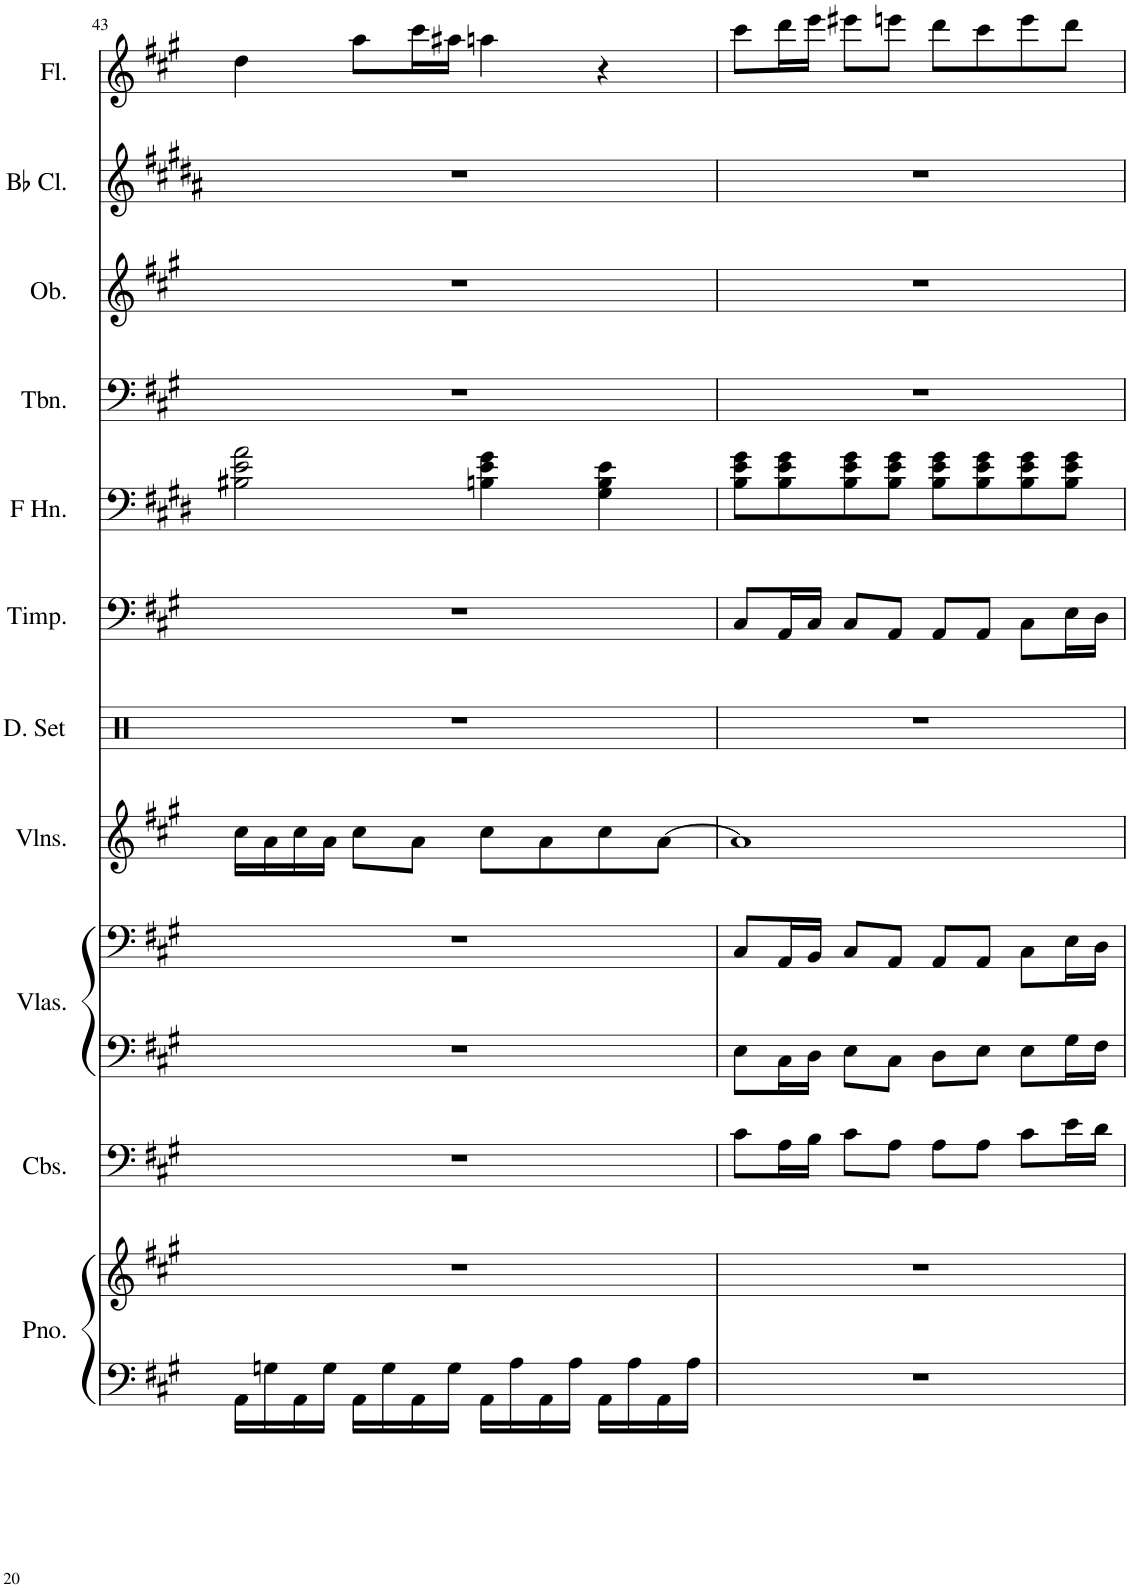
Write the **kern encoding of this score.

**kern	**kern	**kern	**kern	**kern	**kern	**kern	**kern	**kern	**kern	**kern	**kern	**kern
*part11	*part11	*part10	*part9	*part9	*part8	*part7	*part6	*part5	*part4	*part3	*part2	*part1
*staff13	*staff12	*staff11	*staff10	*staff9	*staff8	*staff7	*staff6	*staff5	*staff4	*staff3	*staff2	*staff1
*I"Pf.	*	*I"Contrabasses	*I"Violas	*	*I"Violins	*I"Drumset	*I"Timpani	*I"Horn in F	*I"Trombone	*I"Oboe	*I"Bb Clarinet	*I"Flute
*	*	*I'Cbs.	*I'Vlas.	*	*I'Vlns.	*I'D. Set	*I'Timp.	*	*I'Tbn.	*I'Ob.	*I'Bb Cl.	*I'Fl.
!!LO:PB:g=z
*clefF4	*clefG2	*clefF4	*clefF4	*clefF4	*clefG2	*clefX	*clefF4	*clefF4	*clefF4	*clefG2	*clefG2	*clefG2
*	*	*Trd7c12	*	*	*	*	*	*Trd4c7	*	*	*Trd1c2	*
*k[f#c#g#]	*k[f#c#g#]	*k[f#c#g#]	*k[f#c#g#]	*k[f#c#g#]	*k[f#c#g#]	*k[]	*k[f#c#g#]	*k[f#c#g#d#]	*k[f#c#g#]	*k[f#c#g#]	*k[f#c#g#d#a#]	*k[f#c#g#]
*M4/4	*M4/4	*M4/4	*M4/4	*M4/4	*M4/4	*M4/4	*M4/4	*M4/4	*M4/4	*M4/4	*M4/4	*M4/4
=43	=43	=43	=43	=43	=43	=43	=43	=43	=43	=43	=43	=43
16AA\LL	1r	1r	1r	1r	16cc#\LL	1r	1r	2B#X\ 2e\ 2a\	1r	1r	1r	4dd\
16Gn\	.	.	.	.	16a\	.	.	.	.	.	.	.
16AA\	.	.	.	.	16cc#\	.	.	.	.	.	.	.
16G\JJ	.	.	.	.	16a\JJ	.	.	.	.	.	.	.
16AA\LL	.	.	.	.	8cc#\L	.	.	.	.	.	.	8aa\L
16G\	.	.	.	.	.	.	.	.	.	.	.	.
16AA\	.	.	.	.	8a\J	.	.	.	.	.	.	16ccc#\L
16G\JJ	.	.	.	.	.	.	.	.	.	.	.	16aa#X\JJ
16AA\LL	.	.	.	.	8cc#\L	.	.	4Bn\ 4e\ 4g#\	.	.	.	4aan\
16A\	.	.	.	.	.	.	.	.	.	.	.	.
16AA\	.	.	.	.	8a\	.	.	.	.	.	.	.
16A\JJ	.	.	.	.	.	.	.	.	.	.	.	.
16AA\LL	.	.	.	.	8cc#\	.	.	4G#\ 4B\ 4e\	.	.	.	4r
16A\	.	.	.	.	.	.	.	.	.	.	.	.
16AA\	.	.	.	.	[8a\J	.	.	.	.	.	.	.
16A\JJ	.	.	.	.	.	.	.	.	.	.	.	.
=44	=44	=44	=44	=44	=44	=44	=44	=44	=44	=44	=44	=44
1r	1r	8c#\L	8E\L	8C#/L	1a]	1r	8C#/L	8B\ 8e\ 8g#\L	1r	1r	1r	8ccc#\L
.	.	16A\L	16C#\L	16AA/L	.	.	16AA/L	8B\ 8e\ 8g#\	.	.	.	16ddd\L
.	.	16B\JJ	16D\JJ	16BB/JJ	.	.	16C#/JJ	.	.	.	.	16eee\JJ
.	.	8c#\L	8E\L	8C#/L	.	.	8C#/L	8B\ 8e\ 8g#\	.	.	.	8eee#X\L
.	.	8A\J	8C#\J	8AA/J	.	.	8AA/J	8B\ 8e\ 8g#\J	.	.	.	8eeen\J
.	.	8A\L	8D\L	8AA/L	.	.	8AA/L	8B\ 8e\ 8g#\L	.	.	.	8ddd\L
.	.	8A\J	8E\J	8AA/J	.	.	8AA/J	8B\ 8e\ 8g#\	.	.	.	8ccc#\
.	.	8c#\L	8E\L	8C#\L	.	.	8C#\L	8B\ 8e\ 8g#\	.	.	.	8eee\
.	.	16e\L	16G#\L	16E\L	.	.	16E\L	8B\ 8e\ 8g#\J	.	.	.	8ddd\J
.	.	16d\JJ	16F#\JJ	16D\JJ	.	.	16D\JJ	.	.	.	.	.
=	=	=	=	=	=	=	=	=	=	=	=	=
*-	*-	*-	*-	*-	*-	*-	*-	*-	*-	*-	*-	*-
